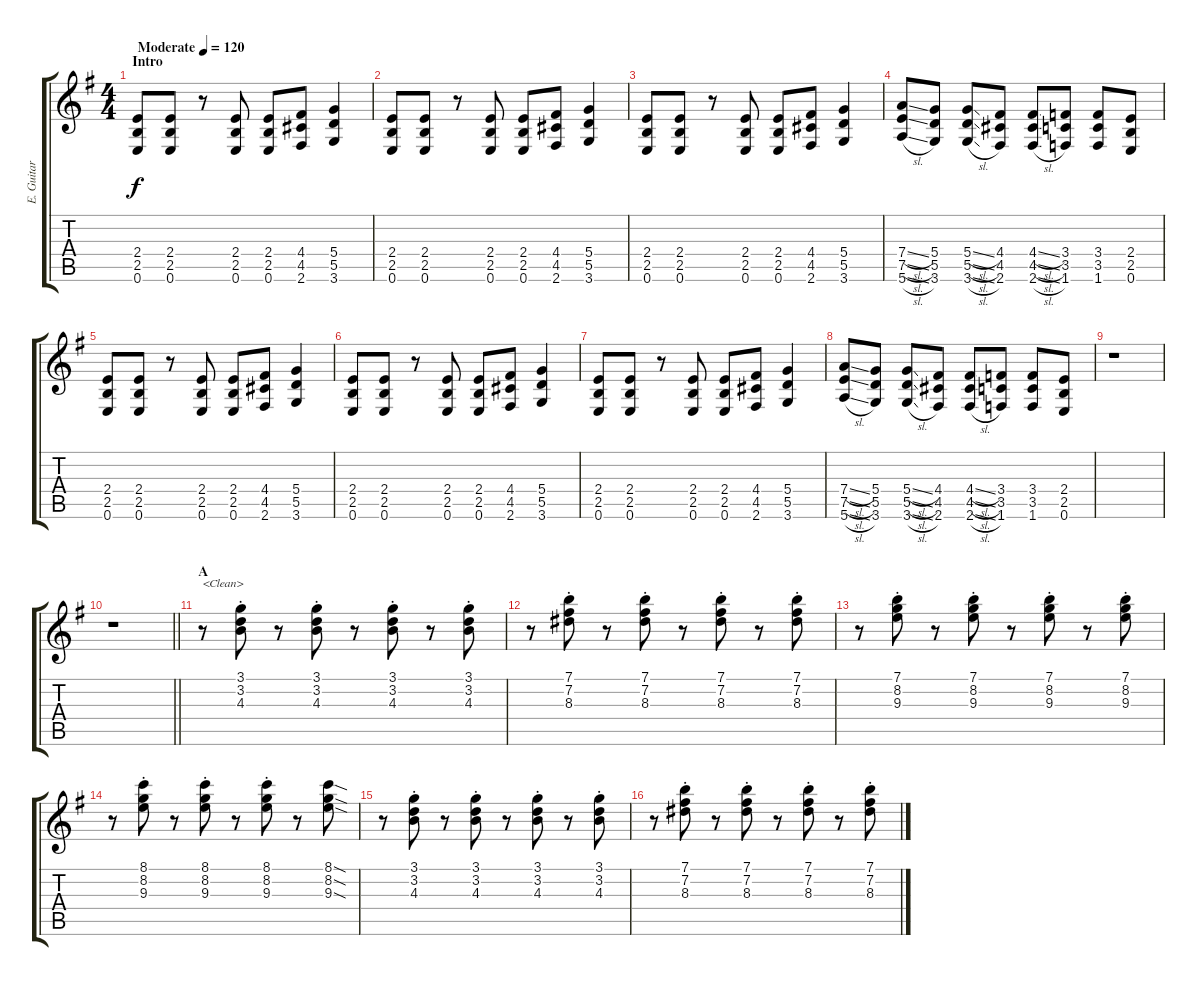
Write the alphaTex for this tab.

\track ("E. Guitar II" "E. Guitar ") {instrument overdrivenguitar}
\staff {score tabs}
\tuning (E4 B3 G3 D3 A2 E2) {hide}
\ts (4 4)
\section ("" "Intro")
\tempo (120 "Moderate")
\clef g2
\ks eminor
(2.4 2.5 0.6).8{dy f instrument overdrivenguitar} (2.4 2.5 0.6).8 r.8 (2.4 2.5 0.6).8 (2.4 2.5 0.6).8 (4.4 4.5 2.6).8 (5.4 5.5 3.6).4 |
(2.4 2.5 0.6).8 (2.4 2.5 0.6).8 r.8 (2.4 2.5 0.6).8 (2.4 2.5 0.6).8 (4.4 4.5 2.6).8 (5.4 5.5 3.6).4 |
(2.4 2.5 0.6).8 (2.4 2.5 0.6).8 r.8 (2.4 2.5 0.6).8 (2.4 2.5 0.6).8 (4.4 4.5 2.6).8 (5.4 5.5 3.6).4 |
(7.4{sl} 7.5{sl} 5.6{sl}).8 (5.4 5.5 3.6).8 (5.4{sl} 5.5{sl} 3.6{sl}).8 (4.4 4.5 2.6).8 (4.4{sl} 4.5{sl} 2.6{sl}).8 (3.4 3.5 1.6).8 (3.4 3.5 1.6).8 (2.4 2.5 0.6).8 |
(2.4 2.5 0.6).8 (2.4 2.5 0.6).8 r.8 (2.4 2.5 0.6).8 (2.4 2.5 0.6).8 (4.4 4.5 2.6).8 (5.4 5.5 3.6).4 |
(2.4 2.5 0.6).8 (2.4 2.5 0.6).8 r.8 (2.4 2.5 0.6).8 (2.4 2.5 0.6).8 (4.4 4.5 2.6).8 (5.4 5.5 3.6).4 |
(2.4 2.5 0.6).8 (2.4 2.5 0.6).8 r.8 (2.4 2.5 0.6).8 (2.4 2.5 0.6).8 (4.4 4.5 2.6).8 (5.4 5.5 3.6).4 |
(7.4{sl} 7.5{sl} 5.6{sl}).8 (5.4 5.5 3.6).8 (5.4{sl} 5.5{sl} 3.6{sl}).8 (4.4 4.5 2.6).8 (4.4{sl} 4.5{sl} 2.6{sl}).8 (3.4 3.5 1.6).8 (3.4 3.5 1.6).8 (2.4 2.5 0.6).8 |
r.1 |
\barLineRight lightlight
r.1 |
\section ("" "A")
\ks g
r.8{txt "<Clean>" instrument electricguitarclean} (3.1{st} 3.2{st} 4.3{st}).8 r.8 (3.1{st} 3.2{st} 4.3{st}).8 r.8 (3.1{st} 3.2{st} 4.3{st}).8 r.8 (3.1{st} 3.2{st} 4.3{st}).8 |
r.8 (7.1{st} 7.2{st} 8.3{st}).8 r.8 (7.1{st} 7.2{st} 8.3{st}).8 r.8 (7.1{st} 7.2{st} 8.3{st}).8 r.8 (7.1{st} 7.2{st} 8.3{st}).8 |
r.8 (7.1{st} 8.2{st} 9.3{st}).8 r.8 (7.1{st} 8.2{st} 9.3{st}).8 r.8 (7.1{st} 8.2{st} 9.3{st}).8 r.8 (7.1{st} 8.2{st} 9.3{st}).8 |
r.8 (8.1{st} 8.2{st} 9.3{st}).8 r.8 (8.1{st} 8.2{st} 9.3{st}).8 r.8 (8.1{st} 8.2{st} 9.3{st}).8 r.8 (8.1{sod} 8.2{sod} 9.3{sod}).8 |
r.8 (3.1{st} 3.2{st} 4.3{st}).8 r.8 (3.1{st} 3.2{st} 4.3{st}).8 r.8 (3.1{st} 3.2{st} 4.3{st}).8 r.8 (3.1{st} 3.2{st} 4.3{st}).8 |
r.8 (7.1{st} 7.2{st} 8.3{st}).8 r.8 (7.1{st} 7.2{st} 8.3{st}).8 r.8 (7.1{st} 7.2{st} 8.3{st}).8 r.8 (7.1{st} 7.2{st} 8.3{st}).8
